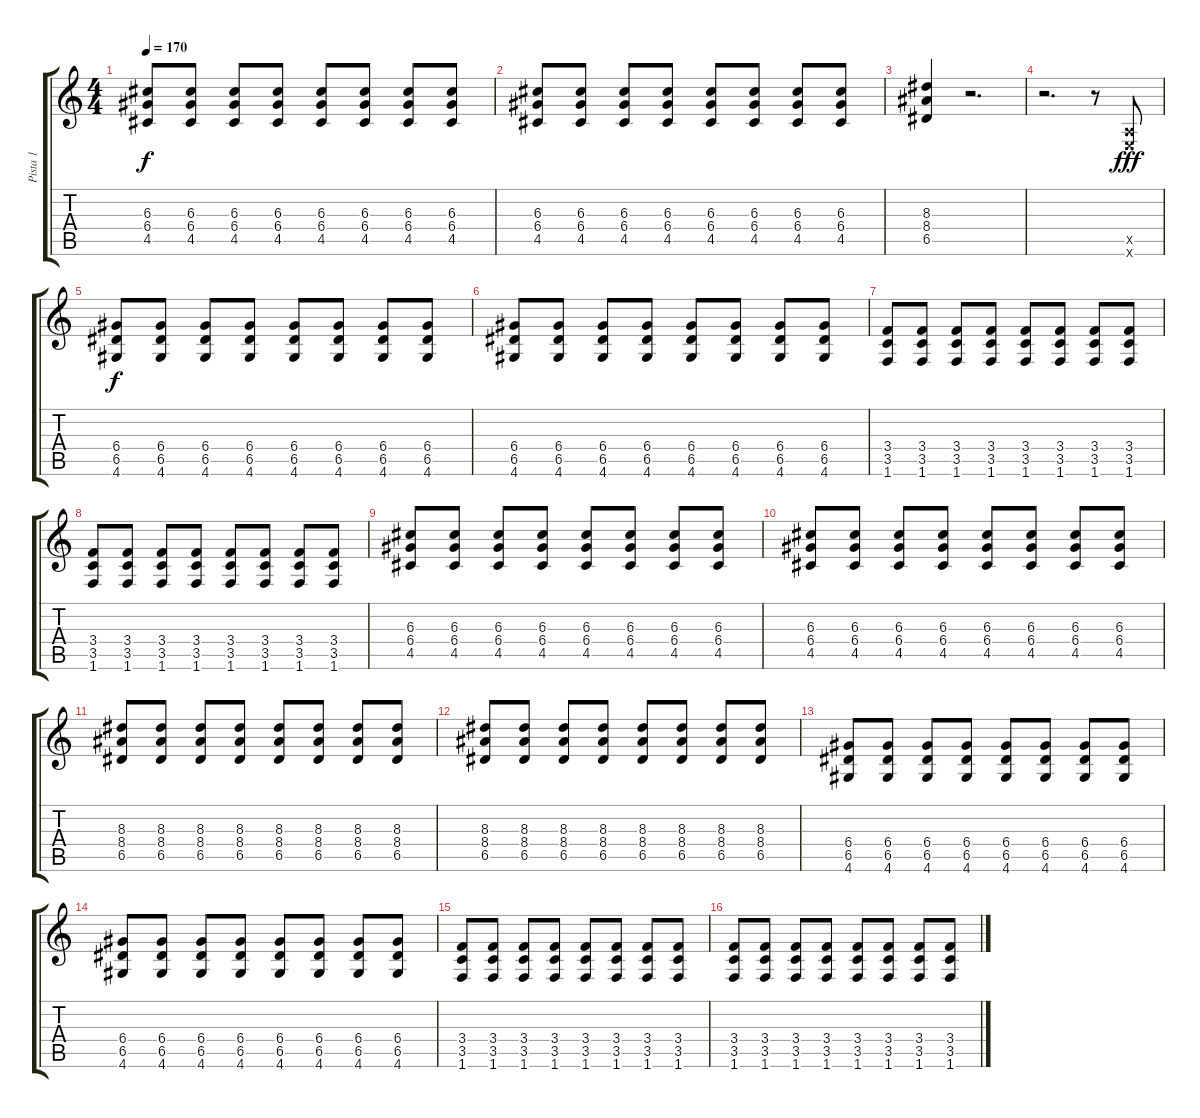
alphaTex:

\track ("Pista 1" "Pista 1") {instrument distortionguitar}
\staff {score tabs}
\tuning (E4 B3 G3 D3 A2 E2) {hide}
\ts (4 4)
\tempo 170
\clef g2
\ks c
(6.3 6.4 4.5).8{dy f} (6.3 6.4 4.5).8 (6.3 6.4 4.5).8 (6.3 6.4 4.5).8 (6.3 6.4 4.5).8 (6.3 6.4 4.5).8 (6.3 6.4 4.5).8 (6.3 6.4 4.5).8 |
(6.3 6.4 4.5).8 (6.3 6.4 4.5).8 (6.3 6.4 4.5).8 (6.3 6.4 4.5).8 (6.3 6.4 4.5).8 (6.3 6.4 4.5).8 (6.3 6.4 4.5).8 (6.3 6.4 4.5).8 |
(8.3 8.4 6.5).4 r.2{d} |
r.2{d} r.8 (0.5{x} 0.6{x}).8{dy fff} |
(6.4 6.5 4.6).8{dy f} (6.4 6.5 4.6).8 (6.4 6.5 4.6).8 (6.4 6.5 4.6).8 (6.4 6.5 4.6).8 (6.4 6.5 4.6).8 (6.4 6.5 4.6).8 (6.4 6.5 4.6).8 |
(6.4 6.5 4.6).8 (6.4 6.5 4.6).8 (6.4 6.5 4.6).8 (6.4 6.5 4.6).8 (6.4 6.5 4.6).8 (6.4 6.5 4.6).8 (6.4 6.5 4.6).8 (6.4 6.5 4.6).8 |
(3.4 3.5 1.6).8 (3.4 3.5 1.6).8 (3.4 3.5 1.6).8 (3.4 3.5 1.6).8 (3.4 3.5 1.6).8 (3.4 3.5 1.6).8 (3.4 3.5 1.6).8 (3.4 3.5 1.6).8 |
(3.4 3.5 1.6).8 (3.4 3.5 1.6).8 (3.4 3.5 1.6).8 (3.4 3.5 1.6).8 (3.4 3.5 1.6).8 (3.4 3.5 1.6).8 (3.4 3.5 1.6).8 (3.4 3.5 1.6).8 |
(6.3 6.4 4.5).8 (6.3 6.4 4.5).8 (6.3 6.4 4.5).8 (6.3 6.4 4.5).8 (6.3 6.4 4.5).8 (6.3 6.4 4.5).8 (6.3 6.4 4.5).8 (6.3 6.4 4.5).8 |
(6.3 6.4 4.5).8 (6.3 6.4 4.5).8 (6.3 6.4 4.5).8 (6.3 6.4 4.5).8 (6.3 6.4 4.5).8 (6.3 6.4 4.5).8 (6.3 6.4 4.5).8 (6.3 6.4 4.5).8 |
(8.3 8.4 6.5).8 (8.3 8.4 6.5).8 (8.3 8.4 6.5).8 (8.3 8.4 6.5).8 (8.3 8.4 6.5).8 (8.3 8.4 6.5).8 (8.3 8.4 6.5).8 (8.3 8.4 6.5).8 |
(8.3 8.4 6.5).8 (8.3 8.4 6.5).8 (8.3 8.4 6.5).8 (8.3 8.4 6.5).8 (8.3 8.4 6.5).8 (8.3 8.4 6.5).8 (8.3 8.4 6.5).8 (8.3 8.4 6.5).8 |
(6.4 6.5 4.6).8 (6.4 6.5 4.6).8 (6.4 6.5 4.6).8 (6.4 6.5 4.6).8 (6.4 6.5 4.6).8 (6.4 6.5 4.6).8 (6.4 6.5 4.6).8 (6.4 6.5 4.6).8 |
(6.4 6.5 4.6).8 (6.4 6.5 4.6).8 (6.4 6.5 4.6).8 (6.4 6.5 4.6).8 (6.4 6.5 4.6).8 (6.4 6.5 4.6).8 (6.4 6.5 4.6).8 (6.4 6.5 4.6).8 |
(3.4 3.5 1.6).8 (3.4 3.5 1.6).8 (3.4 3.5 1.6).8 (3.4 3.5 1.6).8 (3.4 3.5 1.6).8 (3.4 3.5 1.6).8 (3.4 3.5 1.6).8 (3.4 3.5 1.6).8 |
(3.4 3.5 1.6).8 (3.4 3.5 1.6).8 (3.4 3.5 1.6).8 (3.4 3.5 1.6).8 (3.4 3.5 1.6).8 (3.4 3.5 1.6).8 (3.4 3.5 1.6).8 (3.4 3.5 1.6).8
